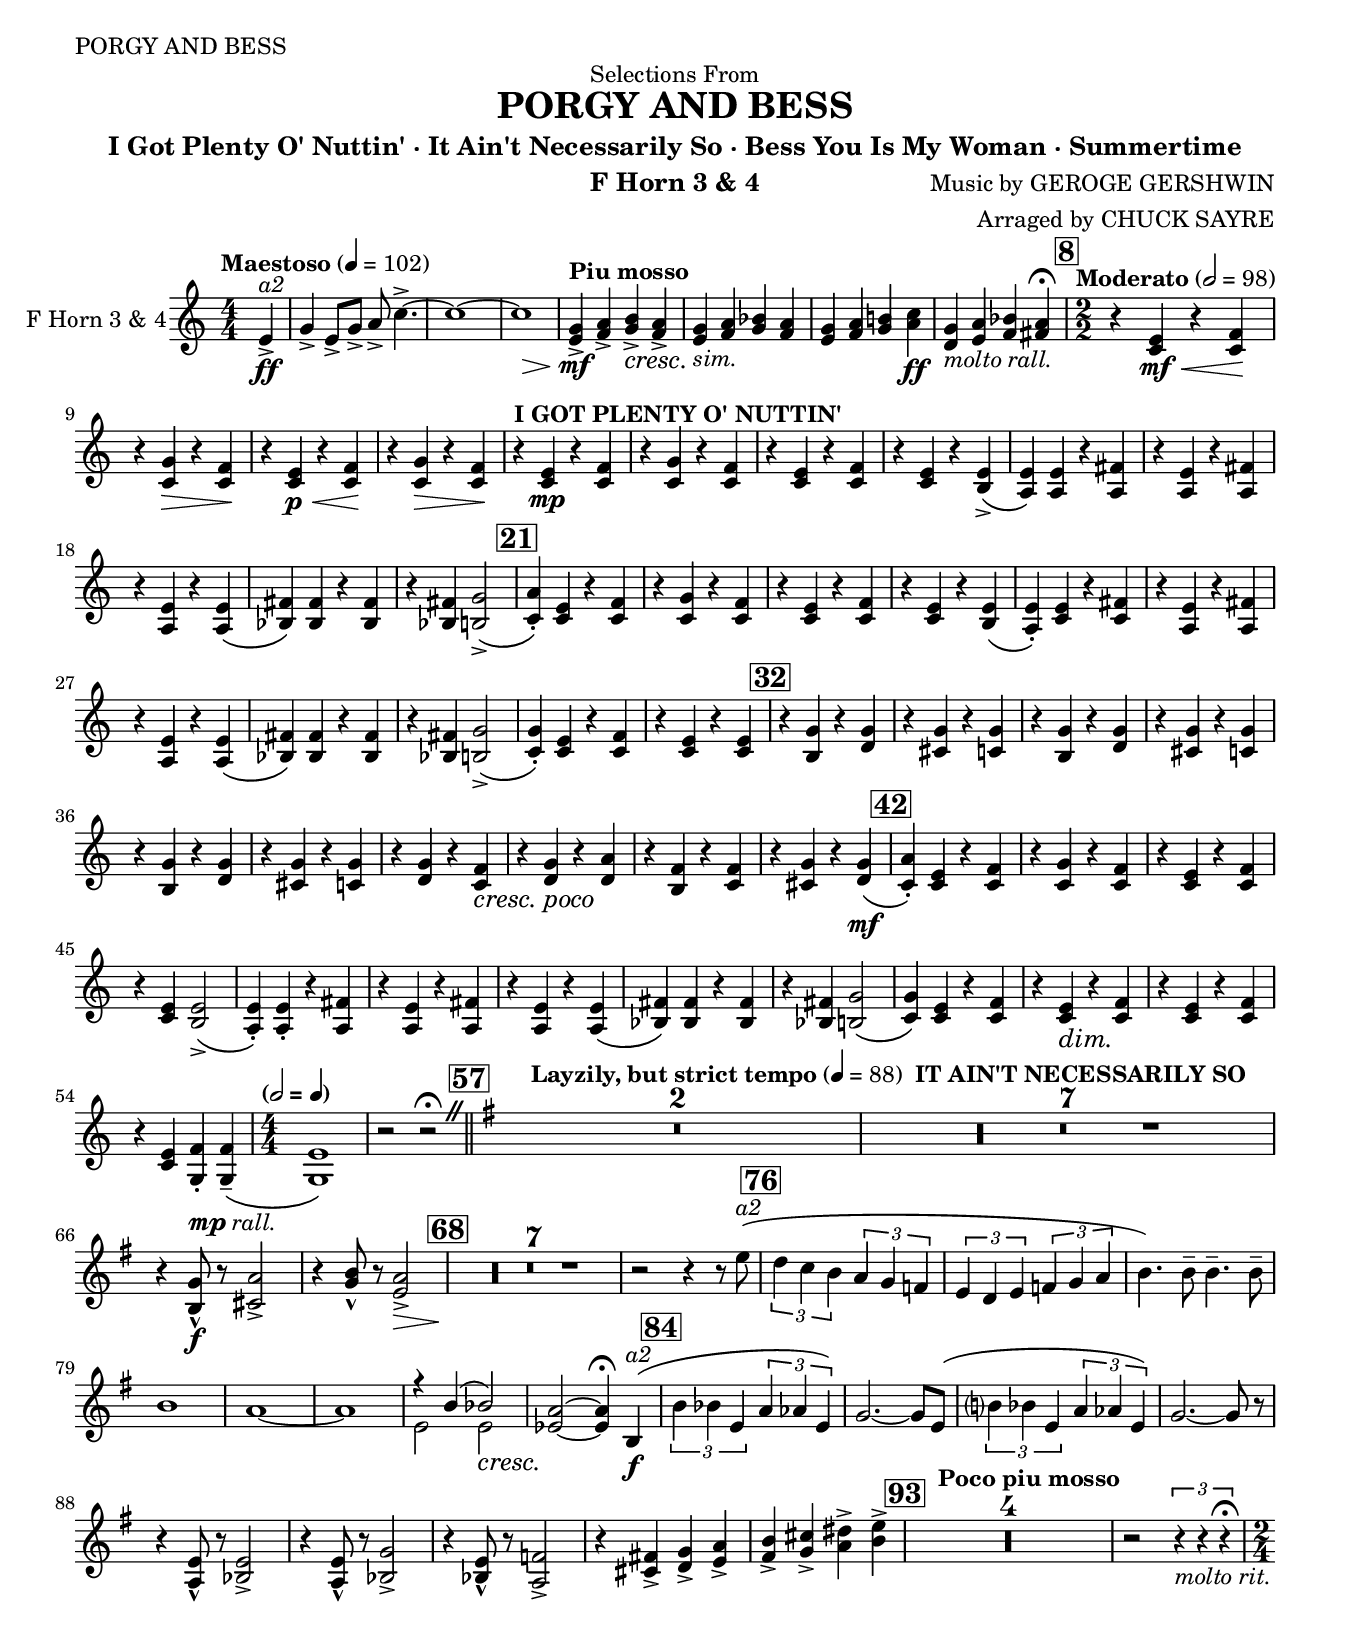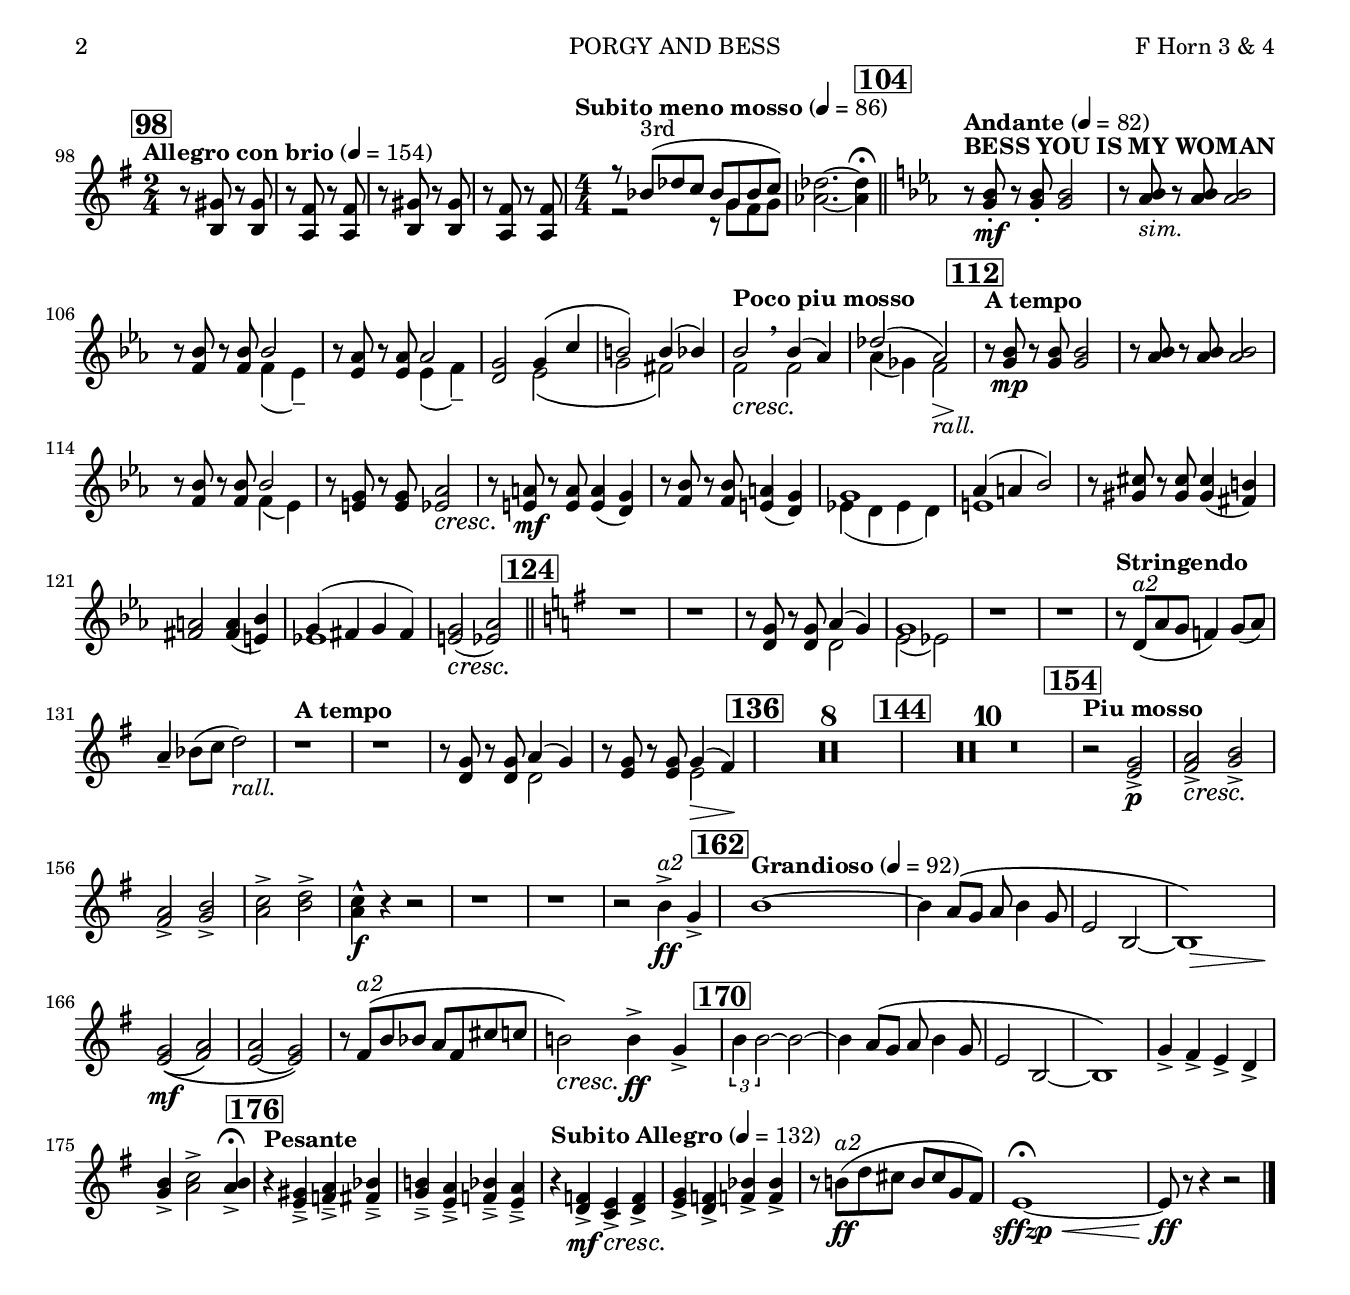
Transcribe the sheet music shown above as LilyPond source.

\version "2.22.1"
\language "english"
#(set-default-paper-size "arch a")
#(set-global-staff-size 20)

\paper {
  top-margin = 0.75\in
  left-margin = 0.5\in
  right-margin = 0.5\in
  bottom-margin = 0.75\in
  oddHeaderMarkup = \markup \fill-line {
    \fromproperty #'header:title
    " "
    \fromproperty #'header:instrumentName
    " "
    \on-the-fly #print-page-number-check-first
    \fromproperty #'page:page-number-string
  }
  evenHeaderMarkup = \markup \fill-line {
    \on-the-fly #print-page-number-check-first
    \fromproperty #'page:page-number-string
    " "
    \fromproperty #'header:title
    " "
    \fromproperty #'header:instrument
  }
  page-breaking = #ly:page-turn-breaking
}

\header {
  dedication = "Selections From"
  title = "PORGY AND BESS"
  subtitle = "I Got Plenty O' Nuttin' ⸳ It Ain't Necessarily So ⸳ Bess You Is My Woman ⸳ Summertime"
  composer = "Music by GEROGE GERSHWIN"
  arranger = "Arraged by CHUCK SAYRE"
  instrument = "F Horn 3 & 4"
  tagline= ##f
}

sffzp = #(make-dynamic-script "sffzp")
spacerVoice = \new Voice {
  \override MultiMeasureRest.transparent = ##t
  \override MultiMeasureRest.minimum-length = #18
  R1
}


horn_music_iii_iv = \relative c' {
  \set Score.markFormatter = #format-mark-box-numbers
  \transposition f
  \clef "treble"
  \key c \major
  \numericTimeSignature
  \time 4/4
  \tempo "Maestoso" 4 = 102
  \partial 4 \set Staff.midiInstrument = "french horn" e4->\ff^\markup{ \italic "a2" } | g-> e8-> g-> a-> c4.->~ | c1~ | << c1 { s4 s\> s s } >> | \once \set Score.tempoHideNote = ##t \tempo "Piu mosso" 4 = 110 <g e>->\mf <a f>-> \once \override DynamicTextSpanner.style = #'none <b g>->\cresc\! <a f>-> | <g e>_\markup{ \italic "sim." } <a f> <bf g> <a f> | <g e> <a f> <b! g> <c a>\ff | \once \set Score.tempoHideNote = ##t \tempo 4 = 75 <g d>_\markup{ \italic "molto rall." } <a e> <bf f> <a fs>\fermata |
  \mark 8 \tempo "Moderato" 2 = 98 \time 2/2 r4 <e c>\mf\< r <f c>\! | r <g c,>\> r <f c>\! | r <e c>\p\< r <f c>\! | r <g c,>\> r <f c>\! | r^\markup{ \bold "I GOT PLENTY O' NUTTIN'" } <e c>\mp r <f c> | r <g c,> r <f c> | r <e c> r <f c> |
  r <e c> r <e b>\(-> | <e a,>\) <e a,> r <fs a,> | r <e a,> r <fs a,> | r <e a,> r <e a,>\( | <fs bf,>\) <fs bf,> r <fs bf,> | r <fs bf,> <g b,>2\(-> |
  \mark 21 <a c,>4-.\) <e c> r <f c> | r <g c,> r <f c> | r <e c> r <f c> | r <e c> r <e b>\( | <e a,>-.\) <e c> r <fs c> | r <e a,> r <fs a,> |
  r <e a,> r <e a,>\( | <fs bf,>\) <fs bf,> r <fs bf,> | r <fs bf,> <g b,>2->\( | <g c,>4-.\) <e c> r <f c> | r <e c> r <e c> | \mark 32 r <g b,> r <g d> |
  r <g cs,> r <g c,> | r <g b,> r <g d> | r <g cs,> r <g c,> | r <g b,> r <g d> | r <g cs,> r <g c,> | r <g d> r \once \override DynamicTextSpanner.style = #'none \once \set crescendoText = \markup { \italic { cresc. poco } } \once \set crescendoSpanner = #'text <f c>\< |
  r\! <g d> r <a d,> | r <f b,> r <f c> | r <g cs,> r <g d>\(\mf | \mark 42 <a c,>-.\) <e c> r <f c> | r <g c,> r <f c> | r <e c> r <f c> |
  r <e c> <e b>2->\( | <e a,>4-.\) <e a,>-. r <fs a,> | r <e a,> r <fs a,> | r <e a,> r <e a,>\( | <fs bf,>\) <fs bf,> r <fs bf,> | r <fs bf,> <g b,>2\( |
  <g c,>4\) <e c> r <f c> | r \once \override DynamicTextSpanner.style = #'none <e c>\dim r\! <f c> | r <e c> r <f c> | r <e c> <f g,>-._\markup{ \dynamic mp \italic "rall." } \once \set Score.tempoHideNote = ##t \tempo 4 = 85 <f g,>--\( | \tempo \markup { \concat { ( \smaller \general-align #Y #DOWN \note { 2 } #1 " = " \smaller \general-align #Y #DOWN \note { 4 } #1 ) } } \time 4/4 <e g,>1\) | r2 r\fermata \once \override BreathingSign.text = \markup { \musicglyph "scripts.caesura.straight" } \breathe \bar "||" \key g \major

  \mark 57 \tempo "Layzily, but strict tempo" 4 = 88 \once \override MultiMeasureRest.minimum-length = #40 \compressMMRests { R1 * 2 } | <>^\markup{ \bold "IT AIN'T NECESSARILY SO" } \once \override MultiMeasureRest.minimum-length = #40 \compressMMRests { R1 * 7 } | r4 <g b,>8-^\f r <a cs,>2-> | r4 <b g>8-^ r <a e>2->\> | \mark 68 <>\! \compressMMRests { R1 * 7 } |
  r2 r4 r8 e'\(^\markup{ \italic "a2" } | \mark 76 \tuplet 3/2 { d4 c b } \tuplet 3/2 { a g f } | \tuplet 3/2 { e d e } \tuplet 3/2 { f g a } | b4.\) b8-- b4.-- b8-- | b1 | a~ |
  a | << { r4 b( bf2) } \\ { e,2 \once \override DynamicTextSpanner.style = #'none e\cresc <>\! } >> | <a ef>2~ <a ef>4\fermata b,\f\(^\markup{ \italic "a2" } | \mark 84 \tuplet 3/2 { b'4 bf e, } \tuplet 3/2 { a af e\) } | g2.~ g8 e\( | \tuplet 3/2 { b'?4 bf e, } \tuplet 3/2 { a af e\) } |
  g2.~ g8 r | r4 <e a,>8-^ r <e bf>2-> | r4 <e a,>8-^ r <g bf,>2-> | r4 <e bf>8-^ r <f a,>2-> | r4 <fs! cs>-> <g d>-> <a e>-> | <b fs>-> <cs g>-> <ds a>-> <e b>-> |
  \mark 93 \once \set Score.tempoHideNote = ##t \tempo "Poco piu mosso" 4 = 95 \once \override MultiMeasureRest.minimum-length = #20 \compressMMRests { R1 * 4 } | r2 \once \set Score.tempoHideNote = ##t \tempo 4 = 72 \tuplet 3/2 { r4_\markup { \italic "molto rit." } r r\fermata } | \time 2/4
  \mark 98 \tempo "Allegro con brio" 4 = 154 r8 <gs, b,> r <gs b,> | r <fs a,> r <fs a,> | r <gs b,> r <gs b,> | r <fs a,> r <fs a,> | \tempo "Subito meno mosso" 4 = 86 \time 4/4 << { r8 bf8(^"3rd" df c bf g bf c) } \\ { r2 r8 g fs g } >> | <df' af>2.~ <df af>4\fermata \bar "||" \key ef \major
  \mark 104 \tempo "Andante" 4 = 82 r8^\markup { \bold "BESS YOU IS MY WOMAN" } <bf g>-.\mf r <bf g>-. <bf g>2 | r8 <bf af>_\markup{ \italic "sim." } r <bf af> <bf af>2 | r8 <bf f> r <bf f> << { bf2 } \\ { f4( ef-- ) } >> | r8 <af ef> r <af ef> << { af2 } \\ { ef4( f--) } >> | <g d>2 << { g4\( c | b2\) b4( bf) | \once \set Score.tempoHideNote = ##t \tempo "Poco piu mosso" 4 = 90 \once \override DynamicTextSpanner.style = #'none bf2\cresc \breathe bf4(\! af) | df2( af)_\markup{ \italic "rall." } } \\ { ef2\( | g fs\) | f f | af4( gf) \once \set Score.tempoHideNote = ##t \tempo 4 = 78 << f2\> { s4 s\! } >> } >> | \mark 112 \once \set Score.tempoHideNote = ##t \tempo "A tempo" 4 = 82 r8 <bf g>\mp r <bf g> <bf g>2 | r8 <bf af> r <bf af> <bf af>2 | r8 <bf f> r <bf f> << { bf2 } \\ { f4( ef) } >>  | r8 <g e> r <g e> \once \override DynamicTextSpanner.style = #'none <af ef>2\cresc |
  r8\! <a e>\mf r <a e> <a e>4( <g d>) | r8 <bf f> r <bf f> <a e>4( <g d>) | << { g1 } \\ { ef!4( d ef d) } >> | << { af'4( a bf2) } \\ { e,1 } >> | r8 <cs' gs> r <cs gs> <cs gs>4( <b fs!>) | <a fs>2 <a fs>4( <bf e,>) |
  << { g4( fs g fs) } \\ { ef!1 } >> | \once \override DynamicTextSpanner.style = #'none <g e>2(\cresc <af ef>)\!  \bar "||" \mark 124 \key g \major r1 | r | r8 <g d> r <g d> << { a4( g) | g1 } \\ { d2 | e2( ef) } >> |
  r1 | r | \once \set Score.tempoHideNote = ##t \tempo "Stringendo" 4 = 95 r8 d(^\markup{ \italic "a2" } a' g f4) g8( a) | a4-- bf8( c \once \set Score.tempoHideNote = ##t \tempo 4 = 72 d2)_\markup{ \italic "rall." } | \once \set Score.tempoHideNote = ##t \tempo "A tempo" 4 = 82 r1 |
  r1 | r8 <g, d> r <g d> << { a4( g) } \\ { d2 } >> | r8 <g e> r <g e> << { g4(\> fs\!) } \\ { e2 } >> | \mark 136 \compressMMRests { R1 * 8 } | \mark 144 \compressMMRests { R1 * 10 } |
  \mark 154 \once \set Score.tempoHideNote = ##t \tempo "Piu mosso" 4 = 92 r2 <g e>->\p | \once \override DynamicTextSpanner.style = #'none <a fs>->\cresc <b g>->\! | <a fs>-> <b g>-> | <c a>-> <d b>-> |
  <c a>4-^\f r r2 | r1 | \once \set Score.tempoHideNote = ##t \tempo 4 = 68 r | r2 b4->\ff^\markup{ \italic "a2" } g-> | \mark 162 \tempo "Grandioso" 4 = 92 << { b1~ } \spacerVoice >> | b4 a8\( g a b4 g8 | e2 b~
  << b1\) { s4 \once \override Hairpin.minimum-length = #8 s\> s s } >> | <g' e>2\(\mf( <a fs>) | <a e~> <g e>\) | r8 fs\(^\markup{ \italic "a2" } b bf a fs cs' c | << { \once \override DynamicTextSpanner.style = #'none b!2\)\cresc b4->\ff g-> } \spacerVoice >> | \mark 170 \tuplet 3/2 { b4 b2~ } b2~ |
  b4 a8\( g a b4 g8 | e2 b2~ | b1\) | g'4-> fs-> e-> d-> | <b' g>-> <c a>2-> <b a>4->\fermata | \mark 176 \once \set Score.tempoHideNote = ##t \tempo "Pesante" 4 = 82 r4 <gs e>---> <a f>---> <bf fs>---> |
  <b! g>---> <a e>---> <bf f>---> <a e>---> | \tempo "Subito Allegro" 4 = 132 r4 <f d>->\mf \once \override DynamicTextSpanner.style = #'none <e c>->\cresc <f d>->\! | <g e>-> <f d>-> <bf f!>-> <bf f>-> | r8 b!(\ff^\markup{ \italic "a2" } d cs b cs g fs) | \once \override Hairpin.minimum-length = #15 e1~\sffzp\<\fermata | e8\ff r r4 r2

  \bar "|."
}

\score {
  \new Staff = "Staff_horn_3_4" \with { instrumentName = "F Horn 3 & 4" \consists "Page_turn_engraver" }
  \horn_music_iii_iv
  \layout { }
  \midi { }
}
